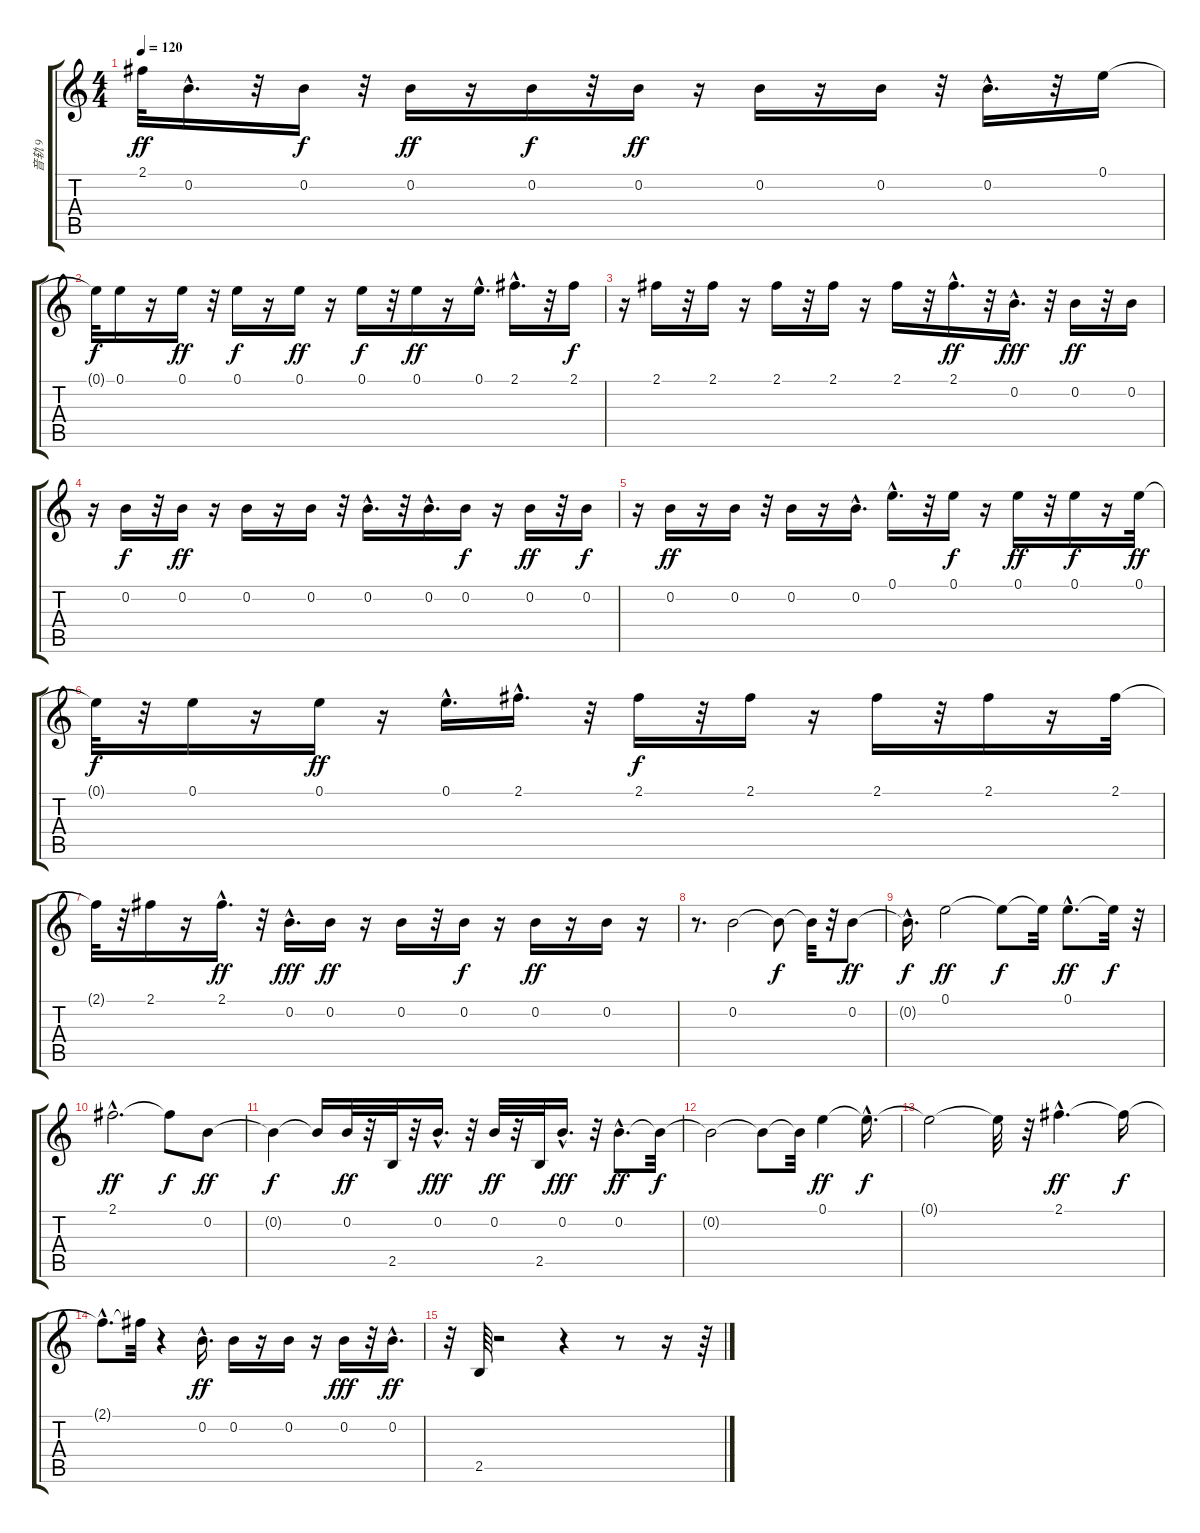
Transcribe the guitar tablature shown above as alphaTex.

\track ("音轨 9" "音轨 9") {instrument overdrivenguitar}
\staff {score tabs}
\tuning (E4 B3 G3 D3 A2 E2) {hide}
\ts (4 4)
\tempo 120
\clef g2
\ks c
2.1.32{dy ff instrument overdrivenguitar} 0.2{hac}.16{d} r.32 0.2.16{dy f} r.32 0.2.16{dy ff} r.16 0.2.16{dy f} r.32 0.2.16{dy ff} r.16 0.2.16 r.16 0.2.16 r.32 0.2{hac}.16{d} r.32 0.1.16 |
0.1{t}.32{dy f} 0.1.16 r.16 0.1.16{dy ff} r.32 0.1.16{dy f} r.16 0.1.16{dy ff} r.16 0.1.16{dy f} r.32 0.1.16{dy ff} r.16 0.1{hac}.16{d} 2.1{hac}.16{d} r.32 2.1.16{dy f} |
r.16 2.1.16 r.32 2.1.16 r.16 2.1.16 r.32 2.1.16 r.16 2.1.16 r.32 2.1{hac}.16{d dy ff} r.32 0.2{hac}.16{d dy fff} r.32 0.2.16{dy ff} r.32 0.2.16 |
r.16 0.2.16{dy f} r.32 0.2.16{dy ff} r.16 0.2.16 r.16 0.2.16 r.32 0.2{hac}.16{d} r.32 0.2{hac}.16{d} 0.2.16{dy f} r.16 0.2.16{dy ff} r.32 0.2.16{dy f} |
r.16 0.2.16{dy ff} r.16 0.2.16 r.32 0.2.16 r.16 0.2{hac}.16{d} 0.1{hac}.16{d} r.32 0.1.16{dy f} r.16 0.1.16{dy ff} r.32 0.1.16{dy f} r.16 0.1.32{dy ff} |
0.1{t}.32{dy f} r.32 0.1.16 r.16 0.1.16{dy ff} r.16 0.1{hac}.16{d} 2.1{hac}.16{d} r.32 2.1.16{dy f} r.32 2.1.16 r.16 2.1.16 r.32 2.1.16 r.16 2.1.32 |
2.1{t}.32 r.32 2.1.16 r.16 2.1{hac}.16{d dy ff} r.32 0.2{hac}.16{d dy fff} 0.2.16{dy ff} r.16 0.2.16 r.32 0.2.16{dy f} r.16 0.2.16{dy ff} r.16 0.2.16 r.16 |
r.8{d} 0.2.2{volume 8} 0.2{t}.8{dy f} 0.2{t}.32 r.32 0.2.8{dy ff} |
0.2{hac t}.16{d dy f} 0.1.2{dy ff} 0.1{t}.8{dy f} 0.1{t}.32 0.1{hac}.8{d dy ff} 0.1{t}.32{dy f} r.32 |
2.1{hac}.2{d dy ff} 2.1{t}.8{dy f} 0.2.8{dy ff} |
0.2{t}.4{dy f} 0.2{t}.16 0.2.32{dy ff} r.32 2.5.32 r.32 0.2{hac}.16{d dy fff} r.32 0.2.32{dy ff} r.32 2.5.32 0.2{hac}.16{d dy fff} r.32 0.2{hac}.8{d dy ff} 0.2{t}.32{dy f} |
0.2{t}.2 0.2{t}.8 0.2{t}.32 0.1.4{dy ff} 0.1{hac t}.16{d dy f} |
0.1{t}.2 0.1{t}.32 r.32 2.1{hac}.4{d dy ff} 2.1{t}.16{dy f} |
2.1{hac t}.8{d} 2.1{t}.32 r.4 0.2{hac}.16{d dy ff} 0.2.16 r.16 0.2.16 r.16 0.2.16{dy fff} r.32 0.2{hac}.16{d dy ff} |
r.32 2.5.64 r.2 r.4 r.8 r.16 r.64
